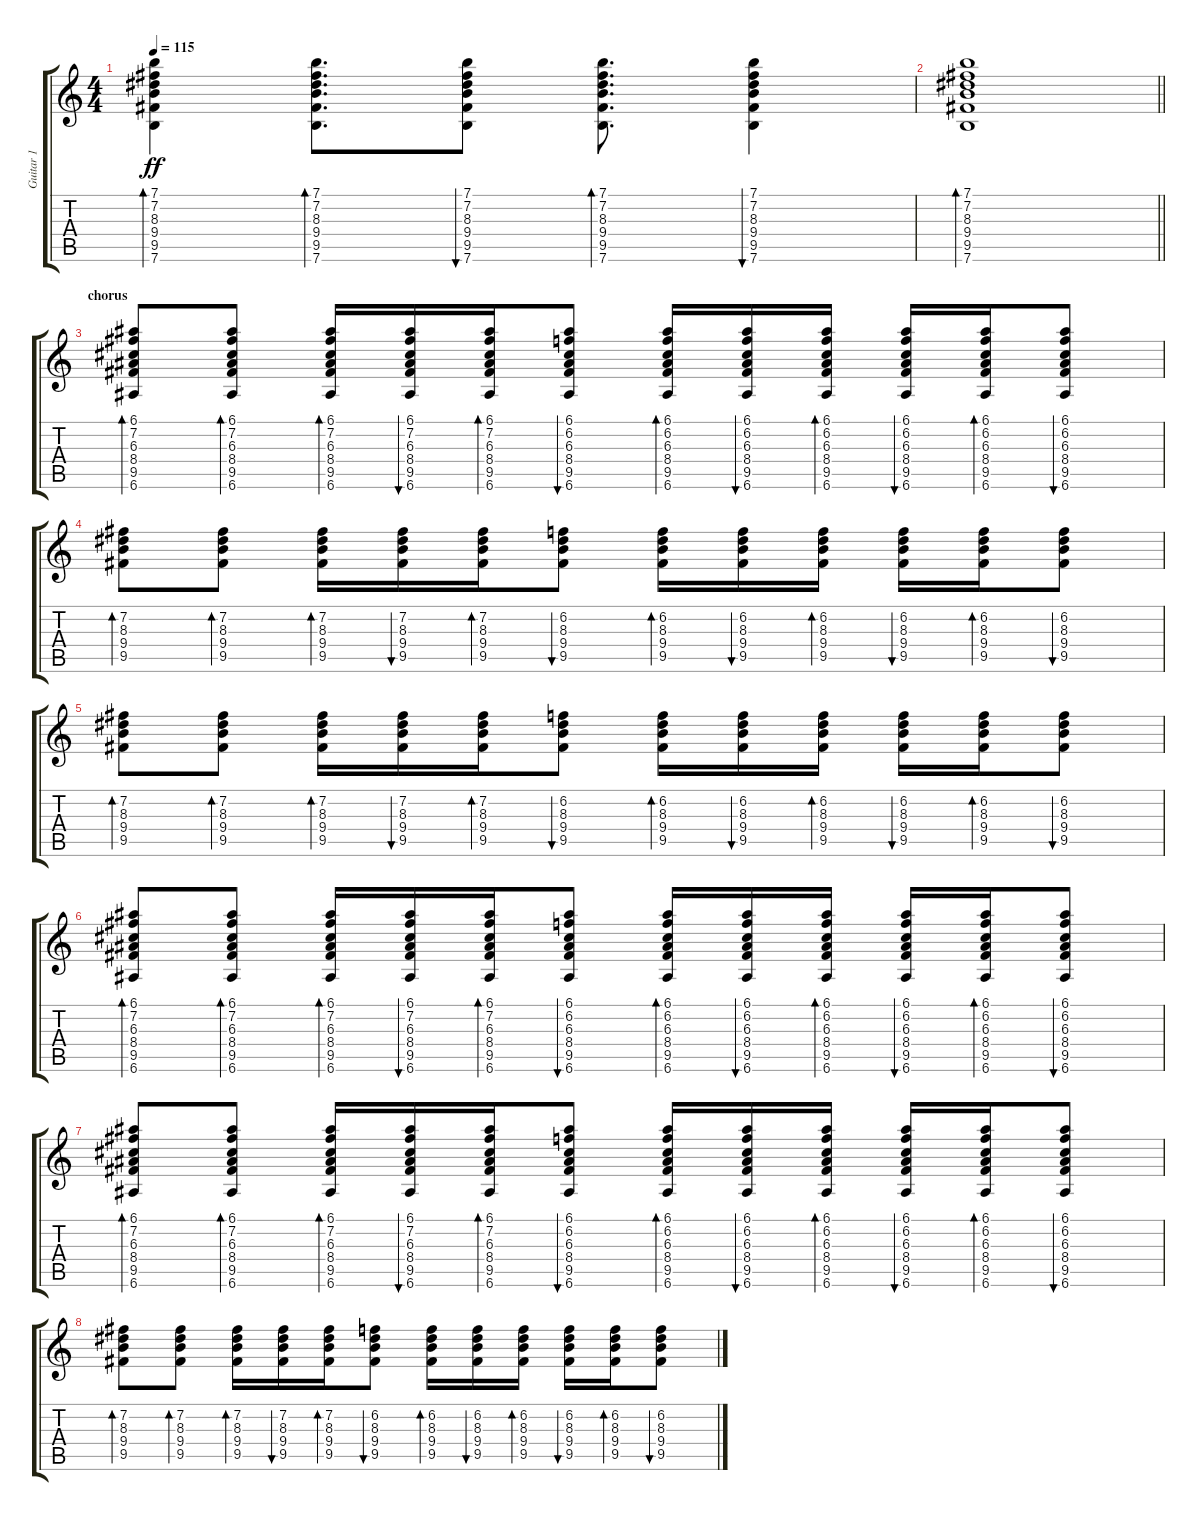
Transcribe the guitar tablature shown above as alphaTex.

\track ("Guitar 1" "Guitar 1") {instrument acousticguitarsteel}
\staff {score tabs}
\tuning (E4 B3 G3 D3 A2 E2) {hide}
\ts (4 4)
\tempo 115
\clef g2
\ks c
(7.1 7.2 8.3 9.4 9.5 7.6).4{bd 60 dy ff} (7.1 7.2 8.3 9.4 9.5 7.6).8{d bd 60} (7.1 7.2 8.3 9.4 9.5 7.6).8{bu 120} (7.1 7.2 8.3 9.4 9.5 7.6).8{d bd 30} (7.1 7.2 8.3 9.4 9.5 7.6).4{bu 30} |
\barLineRight lightlight
(7.1 7.2 8.3 9.4 9.5 7.6).1{bd 240} |
\section ("" "chorus")
(6.1 7.2 6.3 8.4 9.5 6.6).8{bd 60} (6.1 7.2 6.3 8.4 9.5 6.6).8{bd 60} (6.1 7.2 6.3 8.4 9.5 6.6).16{bd 60} (6.1 7.2 6.3 8.4 9.5 6.6).16{bu 60} (6.1 7.2 6.3 8.4 9.5 6.6).16{bd 60} (6.1 6.2 6.3 8.4 9.5 6.6).8{bu 120} (6.1 6.2 6.3 8.4 9.5 6.6).16{bd 30} (6.1 6.2 6.3 8.4 9.5 6.6).16{bu 30} (6.1 6.2 6.3 8.4 9.5 6.6).16{bd 30} (6.1 6.2 6.3 8.4 9.5 6.6).16{bu 30} (6.1 6.2 6.3 8.4 9.5 6.6).16{bd 30} (6.1 6.2 6.3 8.4 9.5 6.6).8{bu 30} |
(7.2 8.3 9.4 9.5).8{bd 60} (7.2 8.3 9.4 9.5).8{bd 60} (7.2 8.3 9.4 9.5).16{bd 60} (7.2 8.3 9.4 9.5).16{bu 60} (7.2 8.3 9.4 9.5).16{bd 60} (6.2 8.3 9.4 9.5).8{bu 120} (6.2 8.3 9.4 9.5).16{bd 30} (6.2 8.3 9.4 9.5).16{bu 30} (6.2 8.3 9.4 9.5).16{bd 30} (6.2 8.3 9.4 9.5).16{bu 30} (6.2 8.3 9.4 9.5).16{bd 30} (6.2 8.3 9.4 9.5).8{bu 30} |
(7.2 8.3 9.4 9.5).8{bd 60} (7.2 8.3 9.4 9.5).8{bd 60} (7.2 8.3 9.4 9.5).16{bd 60} (7.2 8.3 9.4 9.5).16{bu 60} (7.2 8.3 9.4 9.5).16{bd 60} (6.2 8.3 9.4 9.5).8{bu 120} (6.2 8.3 9.4 9.5).16{bd 30} (6.2 8.3 9.4 9.5).16{bu 30} (6.2 8.3 9.4 9.5).16{bd 30} (6.2 8.3 9.4 9.5).16{bu 30} (6.2 8.3 9.4 9.5).16{bd 30} (6.2 8.3 9.4 9.5).8{bu 30} |
(6.1 7.2 6.3 8.4 9.5 6.6).8{bd 60} (6.1 7.2 6.3 8.4 9.5 6.6).8{bd 60} (6.1 7.2 6.3 8.4 9.5 6.6).16{bd 60} (6.1 7.2 6.3 8.4 9.5 6.6).16{bu 60} (6.1 7.2 6.3 8.4 9.5 6.6).16{bd 60} (6.1 6.2 6.3 8.4 9.5 6.6).8{bu 120} (6.1 6.2 6.3 8.4 9.5 6.6).16{bd 30} (6.1 6.2 6.3 8.4 9.5 6.6).16{bu 30} (6.1 6.2 6.3 8.4 9.5 6.6).16{bd 30} (6.1 6.2 6.3 8.4 9.5 6.6).16{bu 30} (6.1 6.2 6.3 8.4 9.5 6.6).16{bd 30} (6.1 6.2 6.3 8.4 9.5 6.6).8{bu 30} |
(6.1 7.2 6.3 8.4 9.5 6.6).8{bd 60} (6.1 7.2 6.3 8.4 9.5 6.6).8{bd 60} (6.1 7.2 6.3 8.4 9.5 6.6).16{bd 60} (6.1 7.2 6.3 8.4 9.5 6.6).16{bu 60} (6.1 7.2 6.3 8.4 9.5 6.6).16{bd 60} (6.1 6.2 6.3 8.4 9.5 6.6).8{bu 120} (6.1 6.2 6.3 8.4 9.5 6.6).16{bd 30} (6.1 6.2 6.3 8.4 9.5 6.6).16{bu 30} (6.1 6.2 6.3 8.4 9.5 6.6).16{bd 30} (6.1 6.2 6.3 8.4 9.5 6.6).16{bu 30} (6.1 6.2 6.3 8.4 9.5 6.6).16{bd 30} (6.1 6.2 6.3 8.4 9.5 6.6).8{bu 30} |
(7.2 8.3 9.4 9.5).8{bd 60} (7.2 8.3 9.4 9.5).8{bd 60} (7.2 8.3 9.4 9.5).16{bd 60} (7.2 8.3 9.4 9.5).16{bu 60} (7.2 8.3 9.4 9.5).16{bd 60} (6.2 8.3 9.4 9.5).8{bu 120} (6.2 8.3 9.4 9.5).16{bd 30} (6.2 8.3 9.4 9.5).16{bu 30} (6.2 8.3 9.4 9.5).16{bd 30} (6.2 8.3 9.4 9.5).16{bu 30} (6.2 8.3 9.4 9.5).16{bd 30} (6.2 8.3 9.4 9.5).8{bu 30}
